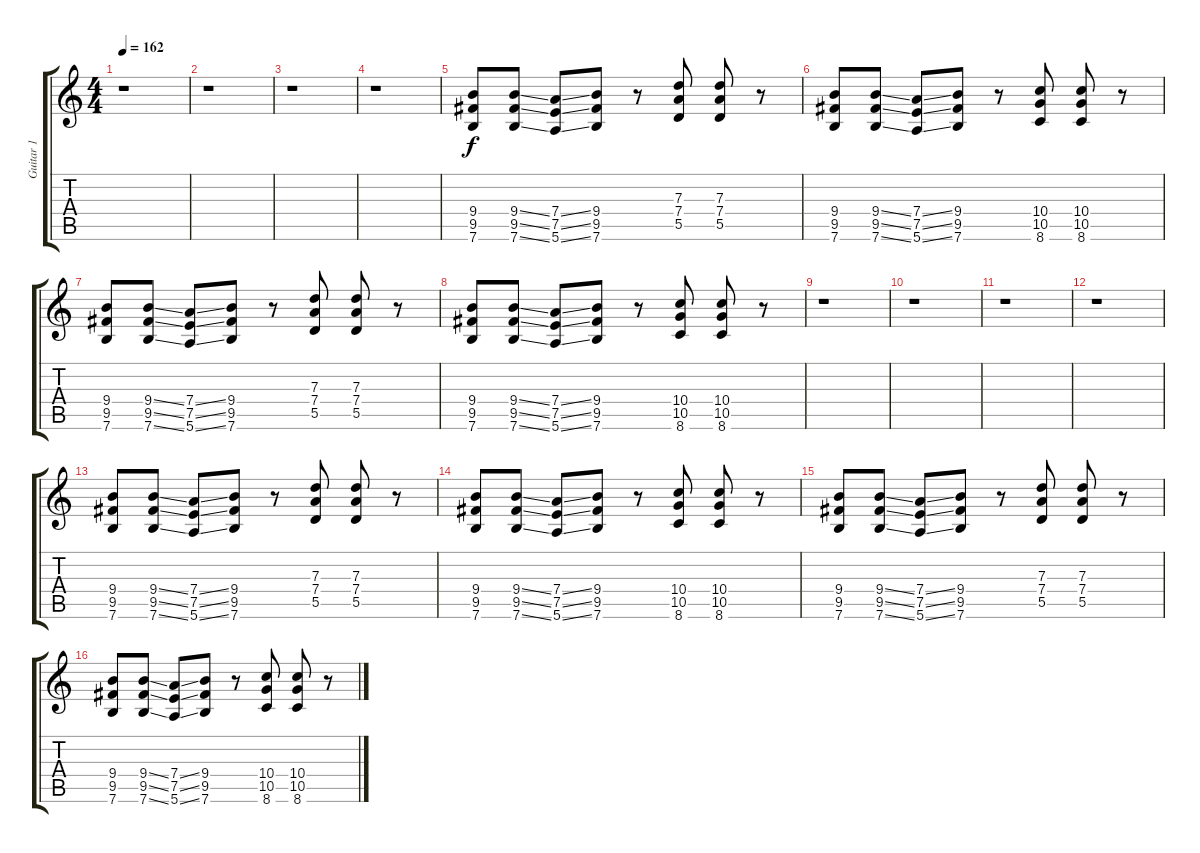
\track ("Guitar 1" "Guitar 1") {instrument overdrivenguitar}
\staff {score tabs}
\tuning (E4 B3 G3 D3 A2 E2) {hide}
\ts (4 4)
\tempo 162
\clef g2
\ks c
r.1{dy f} |
r.1 |
r.1 |
r.1 |
(9.4 9.5 7.6).8 (9.4{ss} 9.5{ss} 7.6{ss}).8 (7.4{ss} 7.5{ss} 5.6{ss}).8 (9.4 9.5 7.6).8 r.8 (7.3 7.4 5.5).8 (7.3 7.4 5.5).8 r.8 |
(9.4 9.5 7.6).8 (9.4{ss} 9.5{ss} 7.6{ss}).8 (7.4{ss} 7.5{ss} 5.6{ss}).8 (9.4 9.5 7.6).8 r.8 (10.4 10.5 8.6).8 (10.4 10.5 8.6).8 r.8 |
(9.4 9.5 7.6).8 (9.4{ss} 9.5{ss} 7.6{ss}).8 (7.4{ss} 7.5{ss} 5.6{ss}).8 (9.4 9.5 7.6).8 r.8 (7.3 7.4 5.5).8 (7.3 7.4 5.5).8 r.8 |
(9.4 9.5 7.6).8 (9.4{ss} 9.5{ss} 7.6{ss}).8 (7.4{ss} 7.5{ss} 5.6{ss}).8 (9.4 9.5 7.6).8 r.8 (10.4 10.5 8.6).8 (10.4 10.5 8.6).8 r.8 |
r.1 |
r.1 |
r.1 |
r.1 |
(9.4 9.5 7.6).8 (9.4{ss} 9.5{ss} 7.6{ss}).8 (7.4{ss} 7.5{ss} 5.6{ss}).8 (9.4 9.5 7.6).8 r.8 (7.3 7.4 5.5).8 (7.3 7.4 5.5).8 r.8 |
(9.4 9.5 7.6).8 (9.4{ss} 9.5{ss} 7.6{ss}).8 (7.4{ss} 7.5{ss} 5.6{ss}).8 (9.4 9.5 7.6).8 r.8 (10.4 10.5 8.6).8 (10.4 10.5 8.6).8 r.8 |
(9.4 9.5 7.6).8 (9.4{ss} 9.5{ss} 7.6{ss}).8 (7.4{ss} 7.5{ss} 5.6{ss}).8 (9.4 9.5 7.6).8 r.8 (7.3 7.4 5.5).8 (7.3 7.4 5.5).8 r.8 |
(9.4 9.5 7.6).8 (9.4{ss} 9.5{ss} 7.6{ss}).8 (7.4{ss} 7.5{ss} 5.6{ss}).8 (9.4 9.5 7.6).8 r.8 (10.4 10.5 8.6).8 (10.4 10.5 8.6).8 r.8
